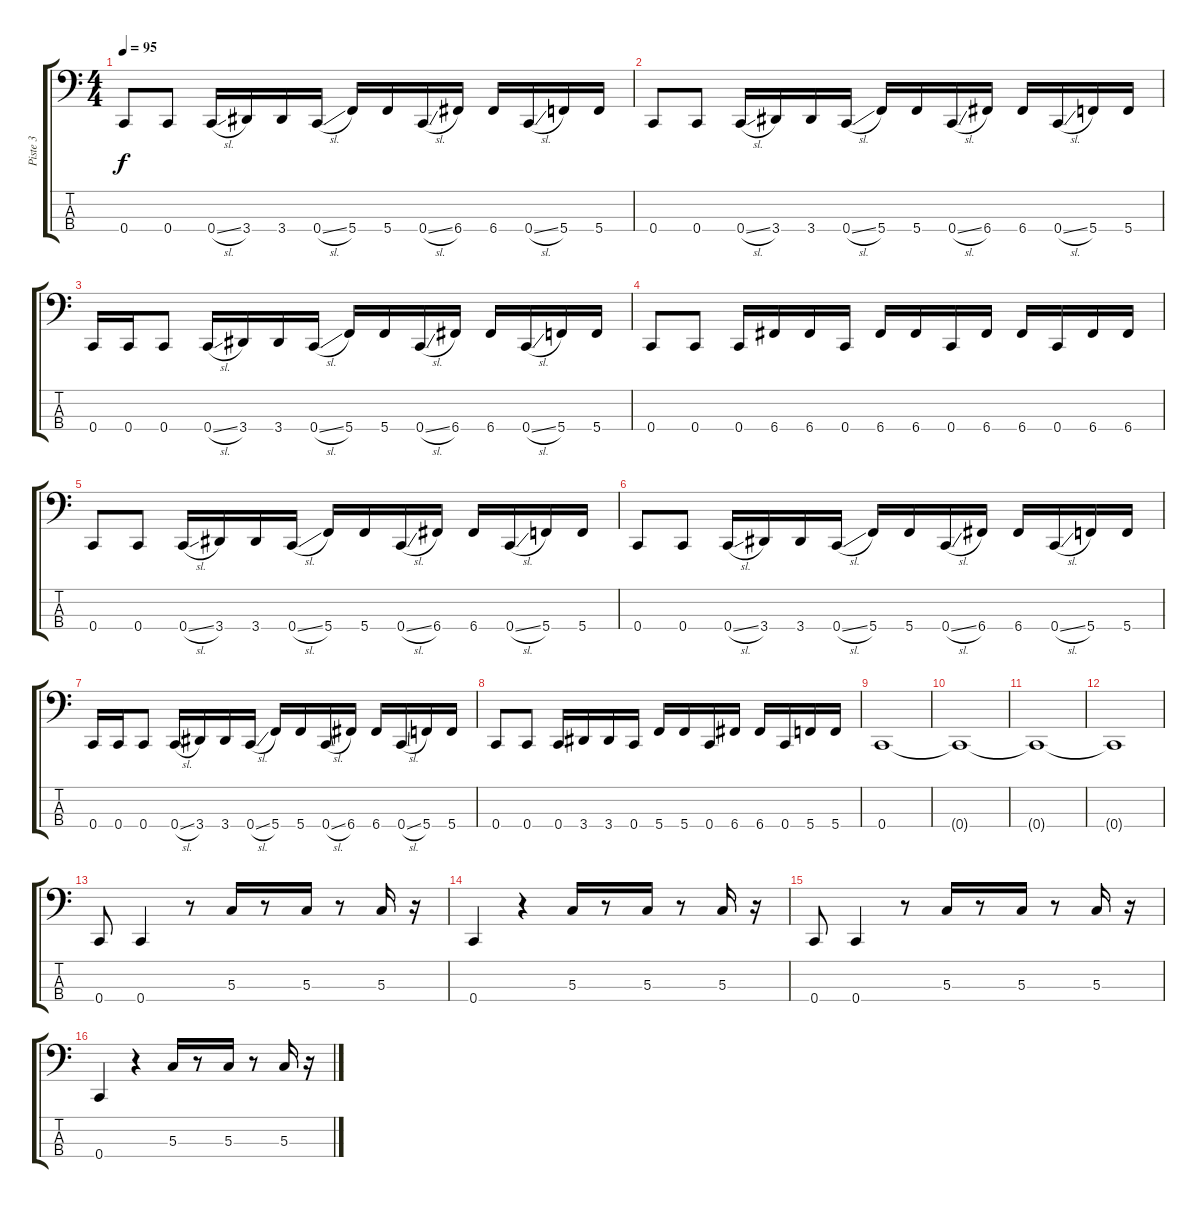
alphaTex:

\track ("Piste 3" "Piste 3") {instrument electricbassfinger}
\staff {score tabs}
\tuning (G2 C2 G1 C1) {hide}
\ts (4 4)
\tempo 95
\clef f4
\ks c
0.4.8{dy f} 0.4.8 0.4{sl}.16 3.4.16 3.4.16 0.4{sl}.16 5.4.16 5.4.16 0.4{sl}.16 6.4.16 6.4.16 0.4{sl}.16 5.4.16 5.4.16 |
0.4.8 0.4.8 0.4{sl}.16 3.4.16 3.4.16 0.4{sl}.16 5.4.16 5.4.16 0.4{sl}.16 6.4.16 6.4.16 0.4{sl}.16 5.4.16 5.4.16 |
0.4.16 0.4.16 0.4.8 0.4{sl}.16 3.4.16 3.4.16 0.4{sl}.16 5.4.16 5.4.16 0.4{sl}.16 6.4.16 6.4.16 0.4{sl}.16 5.4.16 5.4.16 |
0.4.8 0.4.8 0.4.16 6.4.16 6.4.16 0.4.16 6.4.16 6.4.16 0.4.16 6.4.16 6.4.16 0.4.16 6.4.16 6.4.16 |
0.4.8 0.4.8 0.4{sl}.16 3.4.16 3.4.16 0.4{sl}.16 5.4.16 5.4.16 0.4{sl}.16 6.4.16 6.4.16 0.4{sl}.16 5.4.16 5.4.16 |
0.4.8 0.4.8 0.4{sl}.16 3.4.16 3.4.16 0.4{sl}.16 5.4.16 5.4.16 0.4{sl}.16 6.4.16 6.4.16 0.4{sl}.16 5.4.16 5.4.16 |
0.4.16 0.4.16 0.4.8 0.4{sl}.16 3.4.16 3.4.16 0.4{sl}.16 5.4.16 5.4.16 0.4{sl}.16 6.4.16 6.4.16 0.4{sl}.16 5.4.16 5.4.16 |
0.4.8 0.4.8 0.4.16 3.4.16 3.4.16 0.4.16 5.4.16 5.4.16 0.4.16 6.4.16 6.4.16 0.4.16 5.4.16 5.4.16 |
0.4.1 |
0.4{t}.1 |
0.4{t}.1 |
0.4{t}.1 |
0.4.8 0.4.4 r.8 5.3.16 r.8 5.3.16 r.8 5.3.16 r.16 |
0.4.4 r.4 5.3.16 r.8 5.3.16 r.8 5.3.16 r.16 |
0.4.8 0.4.4 r.8 5.3.16 r.8 5.3.16 r.8 5.3.16 r.16 |
0.4.4 r.4 5.3.16 r.8 5.3.16 r.8 5.3.16 r.16
